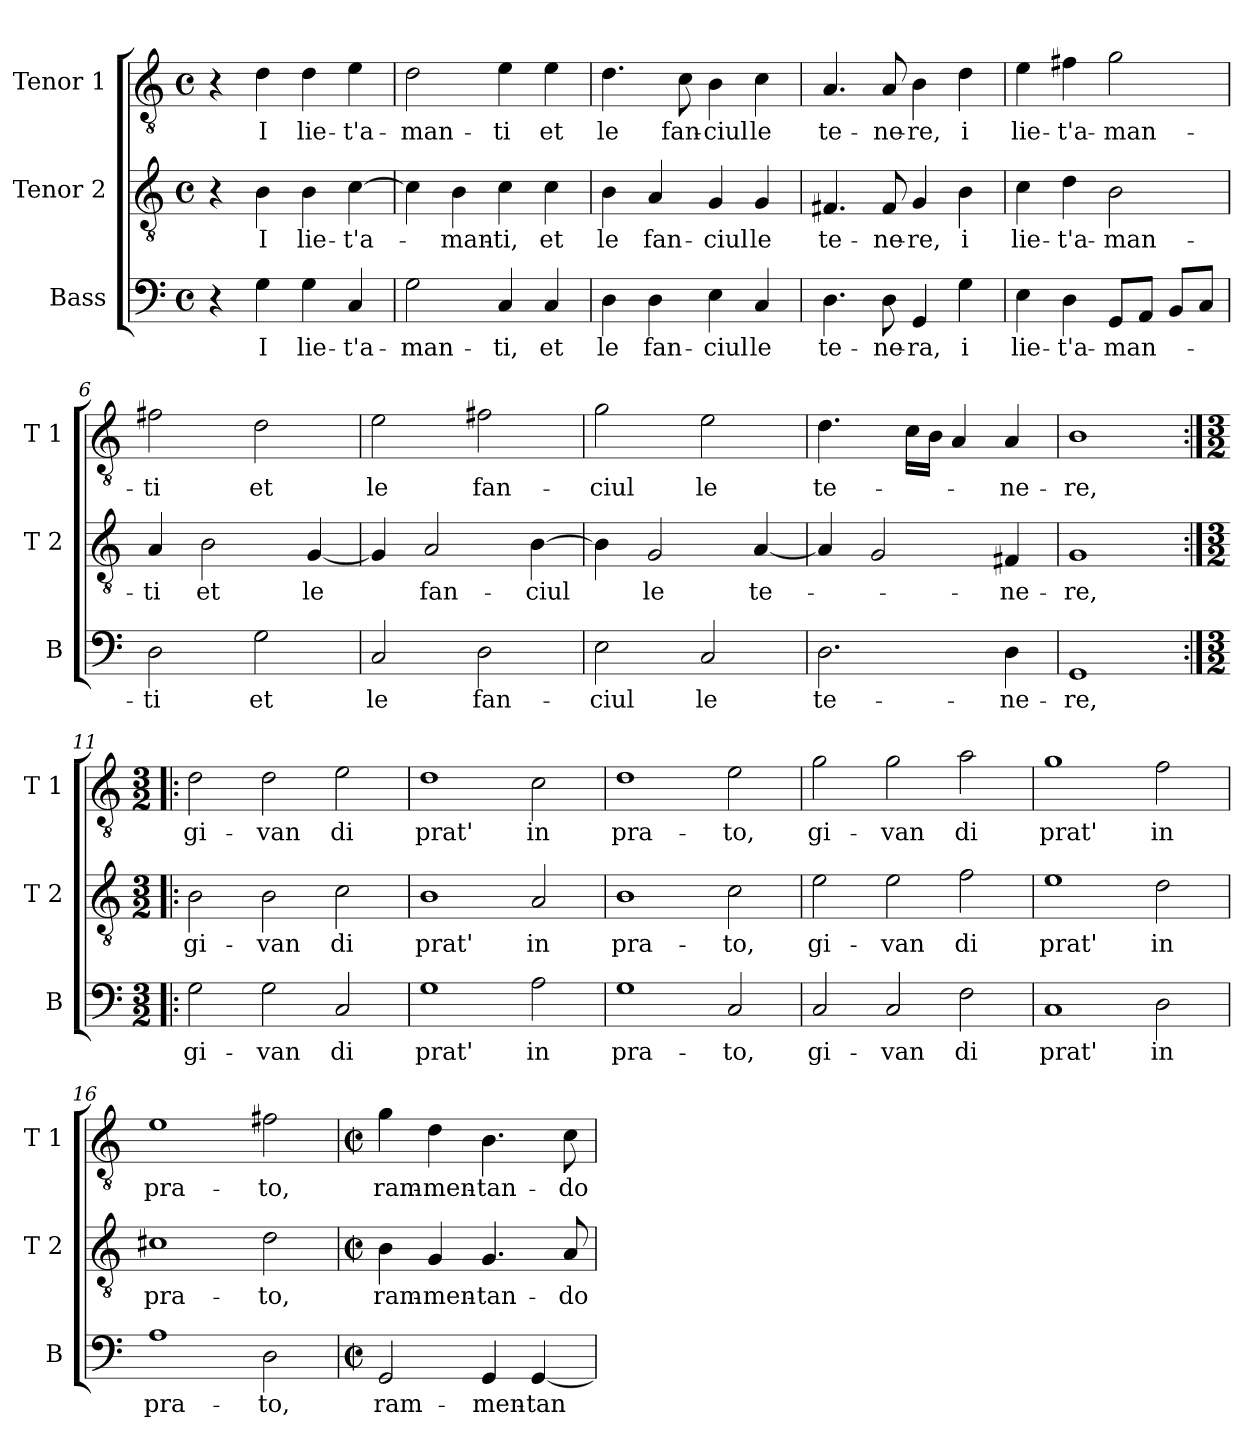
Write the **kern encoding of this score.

**kern	**text	**kern	**text	**kern	**text
*part3	*part3	*part2	*part2	*part1	*part1
*staff3	*staff3	*staff2	*staff2	*staff1	*staff1
*I"Bass	*	*I"Tenor 2	*	*I"Tenor 1	*
*I'B	*	*I'T 2	*	*I'T 1	*
*clefF4	*	*clefGv2	*	*clefGv2	*
*k[]	*	*k[]	*	*k[]	*
*C:	*	*C:	*	*C:	*
*M4/4	*	*M4/4	*	*M4/4	*
*met(c)	*	*met(c)	*	*met(c)	*
=1	=1	=1	=1	=1	=1
4r	.	4r	.	4r	.
!	!LO:LY:b	!	!LO:LY:b	!	!LO:LY:b
4G\	I	4B\	I	4d\	I
!	!LO:LY:b	!	!LO:LY:b	!	!LO:LY:b
4G\	lie-	4B\	lie-	4d\	lie-
!	!LO:LY:b	!	!LO:LY:b	!	!LO:LY:b
4C/	-t'a-	[4c\	-t'a-	4e\	-t'a-
=2	=2	=2	=2	=2	=2
!	!LO:LY:b	!	!	!	!LO:LY:b
2G\	-man-	4c\]	.	2d\	-man-
!	!	!	!LO:LY:b	!	!
.	.	4B\	-man-	.	.
!	!LO:LY:b	!	!LO:LY:b	!	!LO:LY:b
4C/	-ti,	4c\	-ti,	4e\	-ti
!	!LO:LY:b	!	!LO:LY:b	!	!LO:LY:b
4C/	et	4c\	et	4e\	et
=3	=3	=3	=3	=3	=3
!	!LO:LY:b	!	!LO:LY:b	!	!LO:LY:b
4D\	le	4B\	le	4.d\	le
!	!LO:LY:b	!	!LO:LY:b	!	!
4D\	fan-	4A/	fan-	.	.
!	!	!	!	!	!LO:LY:b
.	.	.	.	8c\	fan-
!	!LO:LY:b	!	!LO:LY:b	!	!LO:LY:b
4E\	-ciul	4G/	-ciul	4B\	-ciul
!	!LO:LY:b	!	!LO:LY:b	!	!LO:LY:b
4C/	le	4G/	le	4c\	le
=4	=4	=4	=4	=4	=4
!	!LO:LY:b	!	!LO:LY:b	!	!LO:LY:b
4.D\	te-	4.F#X/	te-	4.A/	te-
!	!LO:LY:b	!	!LO:LY:b	!	!LO:LY:b
8D\	-ne-	8F#/	-ne-	8A/	-ne-
!	!LO:LY:b	!	!LO:LY:b	!	!LO:LY:b
4GG/	-ra,	4G/	-re,	4B\	-re,
!	!LO:LY:b	!	!LO:LY:b	!	!LO:LY:b
4G\	i	4B\	i	4d\	i
=5	=5	=5	=5	=5	=5
!	!LO:LY:b	!	!LO:LY:b	!	!LO:LY:b
4E\	lie-	4c\	lie-	4e\	lie-
!	!LO:LY:b	!	!LO:LY:b	!	!LO:LY:b
4D\	-t'a-	4d\	-t'a-	4f#X\	-t'a-
!	!LO:LY:b	!	!LO:LY:b	!	!LO:LY:b
8GG/L	-man-	2B\	-man-	2g\	-man-
8AA/J	.	.	.	.	.
8BB/L	.	.	.	.	.
8C/J	.	.	.	.	.
!!LO:LB:g=z
=6	=6	=6	=6	=6	=6
!	!LO:LY:b	!	!LO:LY:b	!	!LO:LY:b
2D\	-ti	4A/	-ti	2f#X\	-ti
!	!	!	!LO:LY:b	!	!
.	.	2B\	et	.	.
!	!LO:LY:b	!	!	!	!LO:LY:b
2G\	et	.	.	2d\	et
!	!	!	!LO:LY:b	!	!
.	.	[4G/	le	.	.
=7	=7	=7	=7	=7	=7
!	!LO:LY:b	!	!	!	!LO:LY:b
2C/	le	4G/]	.	2e\	le
!	!	!	!LO:LY:b	!	!
.	.	2A/	fan-	.	.
!	!LO:LY:b	!	!	!	!LO:LY:b
2D\	fan-	.	.	2f#X\	fan-
!	!	!	!LO:LY:b	!	!
.	.	[4B\	-ciul	.	.
=8	=8	=8	=8	=8	=8
!	!LO:LY:b	!	!	!	!LO:LY:b
2E\	-ciul	4B\]	.	2g\	-ciul
!	!	!	!LO:LY:b	!	!
.	.	2G/	le	.	.
!	!LO:LY:b	!	!	!	!LO:LY:b
2C/	le	.	.	2e\	le
!	!	!	!LO:LY:b	!	!
.	.	[4A/	te-	.	.
=9	=9	=9	=9	=9	=9
!	!LO:LY:b	!	!	!	!LO:LY:b
2.D\	te-	4A/]	.	4.d\	te-
.	.	2G/	.	.	.
.	.	.	.	16c\LL	.
.	.	.	.	16B\JJ	.
.	.	.	.	4A/	.
!	!LO:LY:b	!	!LO:LY:b	!	!LO:LY:b
4D\	-ne-	4F#X/	-ne-	4A/	-ne-
=10	=10	=10	=10	=10	=10
!	!LO:LY:b	!	!LO:LY:b	!	!LO:LY:b
1GG	-re,	1G	-re,	1B	-re,
!!LO:LB:g=z
=11:|!|:	=11:|!|:	=11:|!|:	=11:|!|:	=11:|!|:	=11:|!|:
*M3/2	*	*M3/2	*	*M3/2	*
!	!LO:LY:b	!	!LO:LY:b	!	!LO:LY:b
2G\	gi-	2B\	gi-	2d\	gi-
!	!LO:LY:b	!	!LO:LY:b	!	!LO:LY:b
2G\	-van	2B\	-van	2d\	-van
!	!LO:LY:b	!	!LO:LY:b	!	!LO:LY:b
2C/	di	2c\	di	2e\	di
=12	=12	=12	=12	=12	=12
!	!LO:LY:b	!	!LO:LY:b	!	!LO:LY:b
1G	prat'	1B	prat'	1d	prat'
!	!LO:LY:b	!	!LO:LY:b	!	!LO:LY:b
2A\	in	2A/	in	2c\	in
=13	=13	=13	=13	=13	=13
!	!LO:LY:b	!	!LO:LY:b	!	!LO:LY:b
1G	pra-	1B	pra-	1d	pra-
!	!LO:LY:b	!	!LO:LY:b	!	!LO:LY:b
2C/	-to,	2c\	-to,	2e\	-to,
=14	=14	=14	=14	=14	=14
!	!LO:LY:b	!	!LO:LY:b	!	!LO:LY:b
2C/	gi-	2e\	gi-	2g\	gi-
!	!LO:LY:b	!	!LO:LY:b	!	!LO:LY:b
2C/	-van	2e\	-van	2g\	-van
!	!LO:LY:b	!	!LO:LY:b	!	!LO:LY:b
2F\	di	2f\	di	2a\	di
=15	=15	=15	=15	=15	=15
!	!LO:LY:b	!	!LO:LY:b	!	!LO:LY:b
1C	prat'	1e	prat'	1g	prat'
!	!LO:LY:b	!	!LO:LY:b	!	!LO:LY:b
2D\	in	2d\	in	2f\	in
!!LO:PB:g=z
=16	=16	=16	=16	=16	=16
!	!LO:LY:b	!	!LO:LY:b	!	!LO:LY:b
1A	pra-	1c#X	pra-	1e	pra-
!	!LO:LY:b	!	!LO:LY:b	!	!LO:LY:b
2D\	-to,	2d\	-to,	2f#X\	-to,
=17	=17	=17	=17	=17	=17
*M2/2	*	*M2/2	*	*M2/2	*
*met(c|)	*	*met(c|)	*	*met(c|)	*
!	!LO:LY:b	!	!LO:LY:b	!	!LO:LY:b
2GG/	ram-	4B\	ram-	4g\	ram-
!	!	!	!LO:LY:b	!	!LO:LY:b
.	.	4G/	-men-	4d\	-men-
!	!LO:LY:b	!	!LO:LY:b	!	!LO:LY:b
4GG/	-men-	4.G/	-tan-	4.B\	-tan-
!	!LO:LY:b	!	!	!	!
[4GG/	-tan-	.	.	.	.
!	!	!	!LO:LY:b	!	!LO:LY:b
.	.	8A/	-do	8c\	-do
=	=	=	=	=	=
*-	*-	*-	*-	*-	*-
